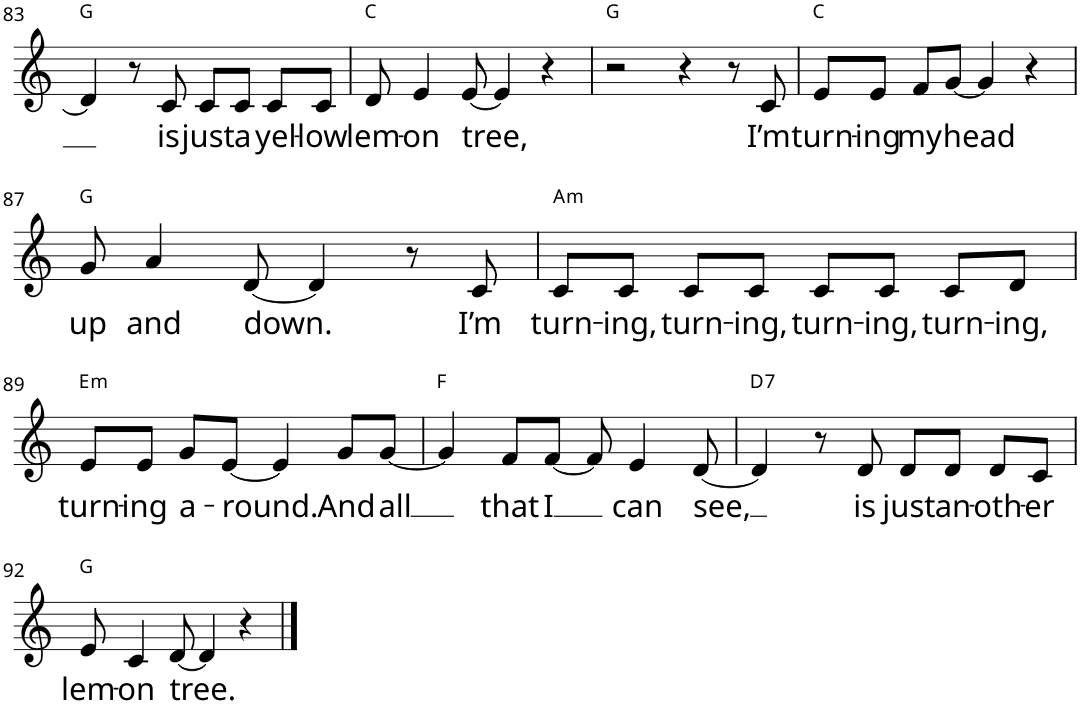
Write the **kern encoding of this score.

**kern	**text	**harte
*part1	*part1	*part1
*staff1	*staff1	*
!!LO:PB:g=z
*clefG2	*	*
*k[]	*	*
*M4/4	*	*
=83	=83	=83
4d/]	.	G:maj
8r	.	.
!	!LO:LY:b	!
8c/	is	.
!	!LO:LY:b	!
8c/L	just	.
!	!LO:LY:b	!
8c/J	a	.
!	!LO:LY:b	!
8c/L	yel-	.
!	!LO:LY:b	!
8c/J	-low	.
=84	=84	=84
!	!LO:LY:b	!
8d/	lem-	C:maj
!	!LO:LY:b	!
4e/	-on	.
!	!LO:LY:b	!
[8e/	tree,	.
4e/]	.	.
4r	.	.
=85	=85	=85
2r	.	G:maj
4r	.	.
8r	.	.
!	!LO:LY:b	!
8c/	I’m	.
=86	=86	=86
!	!LO:LY:b	!
8e/L	turn-	C:maj
!	!LO:LY:b	!
8e/J	-ing	.
!	!LO:LY:b	!
8f/L	my	.
!	!LO:LY:b	!
[8g/J	head	.
4g/]	.	.
4r	.	.
!!LO:LB:g=z
=87	=87	=87
!	!LO:LY:b	!
8g/	up	G:maj
!	!LO:LY:b	!
4a/	and	.
!	!LO:LY:b	!
[8d/	down.	.
4d/]	.	.
8r	.	.
!	!LO:LY:b	!
8c/	I’m	.
=88	=88	=88
!	!LO:LY:b	!LO:H:kt=m
8c/L	turn-	A:min
!	!LO:LY:b	!
8c/J	-ing,	.
!	!LO:LY:b	!
8c/L	turn-	.
!	!LO:LY:b	!
8c/J	-ing,	.
!	!LO:LY:b	!
8c/L	turn-	.
!	!LO:LY:b	!
8c/J	-ing,	.
!	!LO:LY:b	!
8c/L	turn-	.
!	!LO:LY:b	!
8d/J	-ing,	.
!!LO:LB:g=z
=89	=89	=89
!	!LO:LY:b	!LO:H:kt=m
8e/L	turn-	E:min
!	!LO:LY:b	!
8e/J	-ing	.
!	!LO:LY:b	!
8g/L	a-	.
!	!LO:LY:b	!
[8e/J	-round.	.
4e/]	.	.
!	!LO:LY:b	!
8g/L	And	.
!	!LO:LY:b	!
[8g/J	all	.
=90	=90	=90
4g/]	.	F:maj
!	!LO:LY:b	!
8f/L	that	.
!	!LO:LY:b	!
[8f/J	I	.
8f/]	.	.
!	!LO:LY:b	!
4e/	can	.
!	!LO:LY:b	!
[8d/	see,	.
=91	=91	=91
!	!	!LO:H:kt=7
4d/]	.	D:7
8r	.	.
!	!LO:LY:b	!
8d/	is	.
!	!LO:LY:b	!
8d/L	just	.
!	!LO:LY:b	!
8d/J	an-	.
!	!LO:LY:b	!
8d/L	-oth-	.
!	!LO:LY:b	!
8c/J	-er	.
!!LO:LB:g=z
=92	=92	=92
!	!LO:LY:b	!
8e/	lem-	G:maj
!	!LO:LY:b	!
4c/	-on	.
!	!LO:LY:b	!
[8d/	tree.	.
4d/]	.	.
4r	.	.
==	==	==
*-	*-	*-
